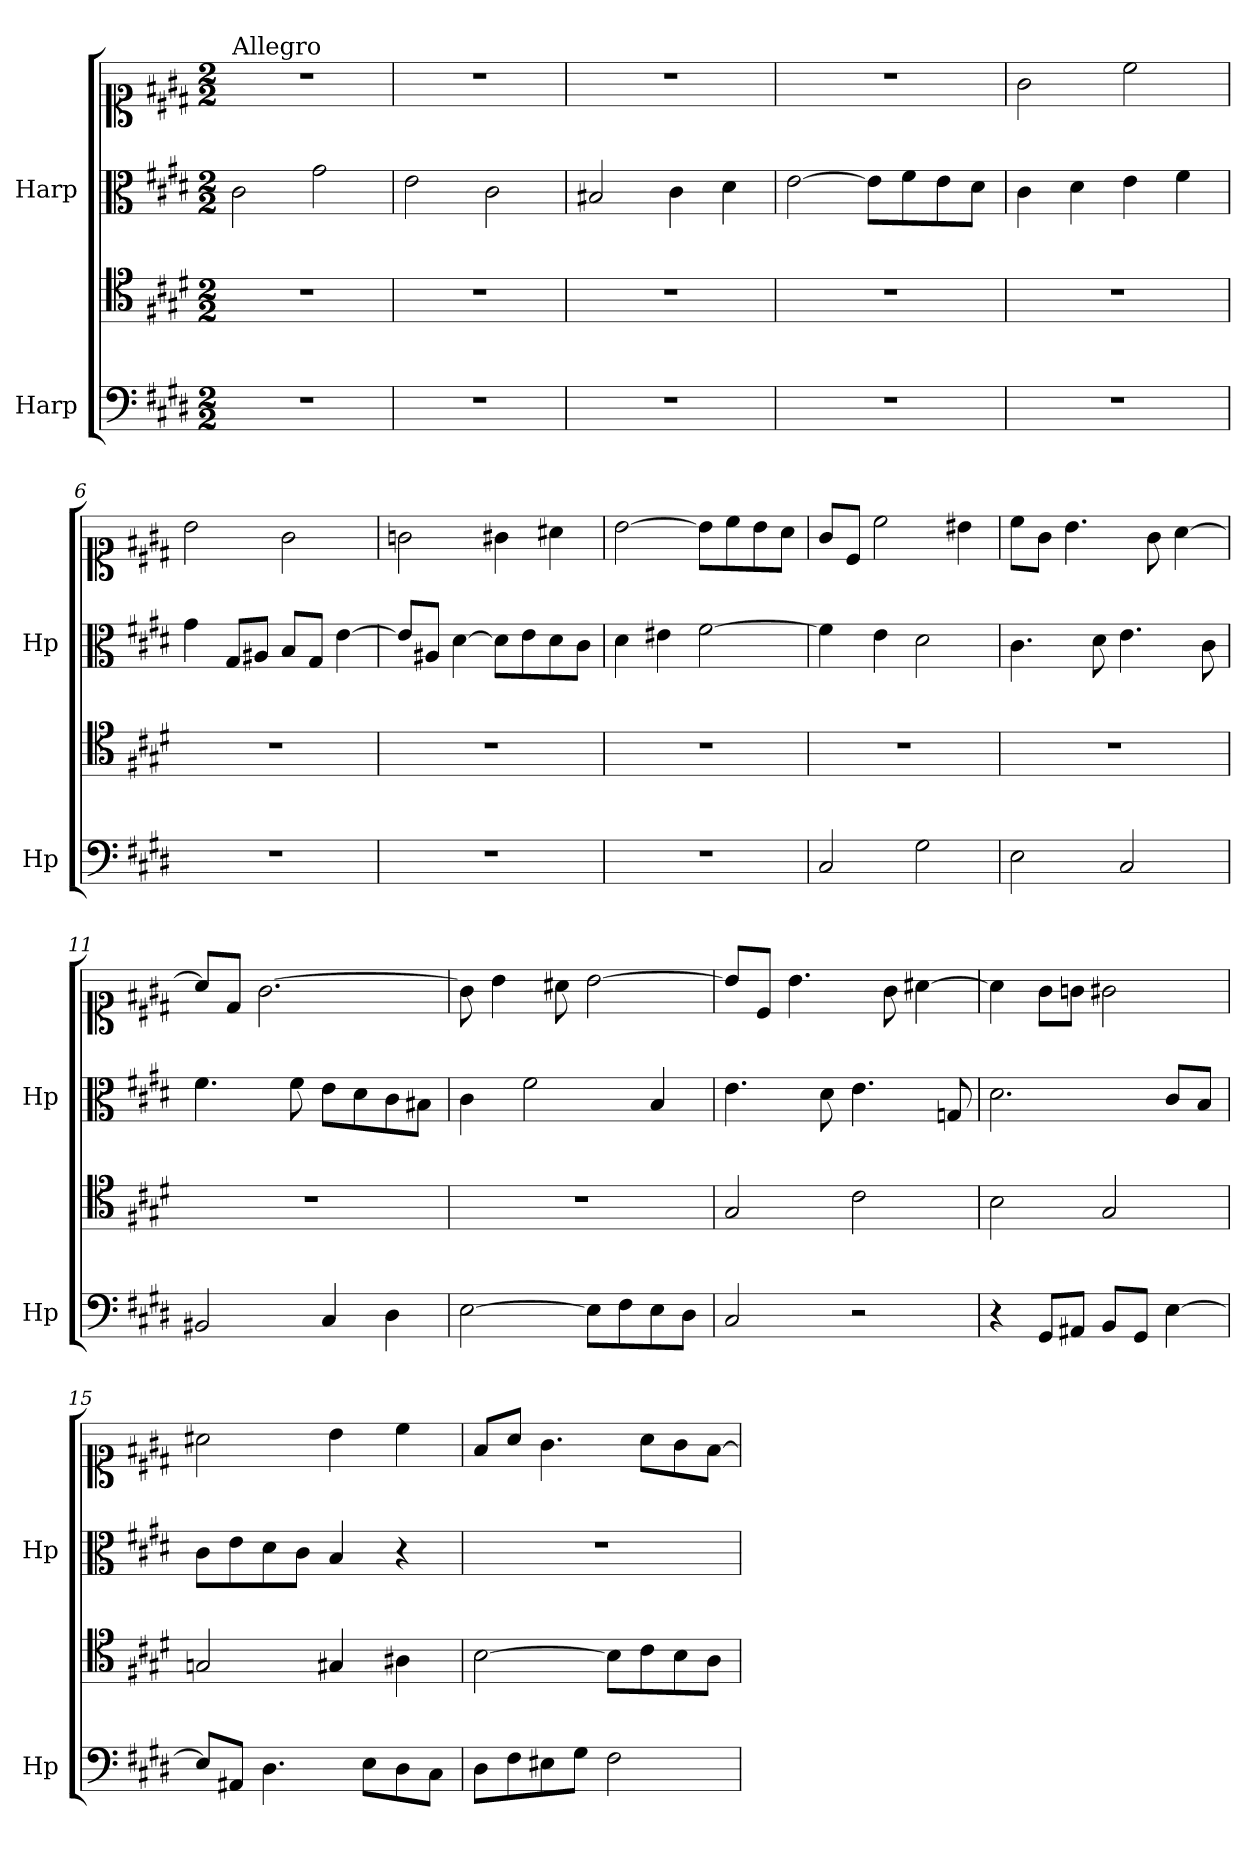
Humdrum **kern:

**kern	**kern	**kern	**kern
*part2	*part2	*part1	*part1
*staff4	*staff3	*staff2	*staff1
*I"Harp	*	*I"Harp	*
*I'Hp	*	*I'Hp	*
*clefF4	*clefC4	*clefC3	*clefC1
*k[f#c#g#d#]	*k[f#c#g#d#]	*k[f#c#g#d#]	*k[f#c#g#d#]
*E:	*E:	*E:	*E:
*M2/2	*M2/2	*M2/2	*M2/2
=1	=1	=1	=1
!	!	!	!LO:TX:a:t=Allegro
1r	1r	2c#\	1r
.	.	2g#\	.
=2	=2	=2	=2
1r	1r	2e\	1r
.	.	2c#\	.
=3	=3	=3	=3
1r	1r	2B#X/	1r
.	.	4c#\	.
.	.	4d#\	.
=4	=4	=4	=4
1r	1r	[2e\	1r
.	.	8e\L]	.
.	.	8f#\	.
.	.	8e\	.
.	.	8d#\J	.
=5	=5	=5	=5
1r	1r	4c#\	2g#\
.	.	4d#\	.
.	.	4e\	2cc#\
.	.	4f#\	.
=6	=6	=6	=6
1r	1r	4g#\	2b\
.	.	8G#/L	.
.	.	8A#X/J	.
.	.	8B/L	2g#\
.	.	8G#/J	.
.	.	[4e\	.
=7	=7	=7	=7
1r	1r	8e/L]	2gn\
.	.	8A#X/J	.
.	.	[4d#\	.
.	.	8d#\L]	4g#X\
.	.	8e\	.
.	.	8d#\	4a#X\
.	.	8c#\J	.
!!LO:LB:g=z
=8	=8	=8	=8
1r	1r	4d#\	[2b\
.	.	4e#X\	.
.	.	[2f#\	8b\L]
.	.	.	8cc#\
.	.	.	8b\
.	.	.	8a\J
=9	=9	=9	=9
2C#/	1r	4f#\]	8g#/L
.	.	.	8c#/J
.	.	4e\	2cc#\
2G#\	.	2d#\	.
.	.	.	4b#X\
=10	=10	=10	=10
2E\	1r	4.c#\	8cc#\L
.	.	.	8g#\J
.	.	.	4.b\
.	.	8d#\	.
2C#/	.	4.e\	.
.	.	.	8g#\
.	.	.	[4a\
.	.	8c#\	.
=11	=11	=11	=11
2BB#X/	1r	4.f#\	8a/L]
.	.	.	8d#/J
.	.	.	[2.g#\
.	.	8f#\	.
4C#/	.	8e\L	.
.	.	8d#\	.
4D#\	.	8c#\	.
.	.	8B#X\J	.
=12	=12	=12	=12
[2E\	1r	4c#\	8g#\]
.	.	.	4b\
.	.	2f#\	.
.	.	.	8a#X\
8E\L]	.	.	[2b\
8F#\	.	.	.
8E\	.	4B/	.
8D#\J	.	.	.
!!LO:PB:g=z
=13	=13	=13	=13
2C#/	2G#/	4.e\	8b/L]
.	.	.	8c#/J
.	.	.	4.b\
.	.	8d#\	.
2r	2c#\	4.e\	.
.	.	.	8g#\
.	.	.	[4a#X\
.	.	8Gn/	.
=14	=14	=14	=14
4r	2B\	2.d#\	4a#\]
8GG#/L	.	.	8g#\L
8AA#X/J	.	.	8gn\J
8BB/L	2G#/	.	2g#X\
8GG#/J	.	.	.
[4E\	.	8c#/L	.
.	.	8B/J	.
=15	=15	=15	=15
8E/L]	2Gn/	8c#\L	2a#X\
8AA#X/J	.	8e\	.
4.D#\	.	8d#\	.
.	.	8c#\J	.
.	4G#X/	4B/	4b\
8E\L	.	.	.
8D#\	4A#X\	4r	4cc#\
8C#\J	.	.	.
=16	=16	=16	=16
8D#\L	[2B\	1r	8f#/L
8F#\	.	.	8a/J
8E#X\	.	.	4.g#\
8G#\J	.	.	.
2F#\	8B\L]	.	.
.	8c#\	.	8a\L
.	8B\	.	8g#\
.	8A\J	.	[8f#\J
=	=	=	=
*-	*-	*-	*-
